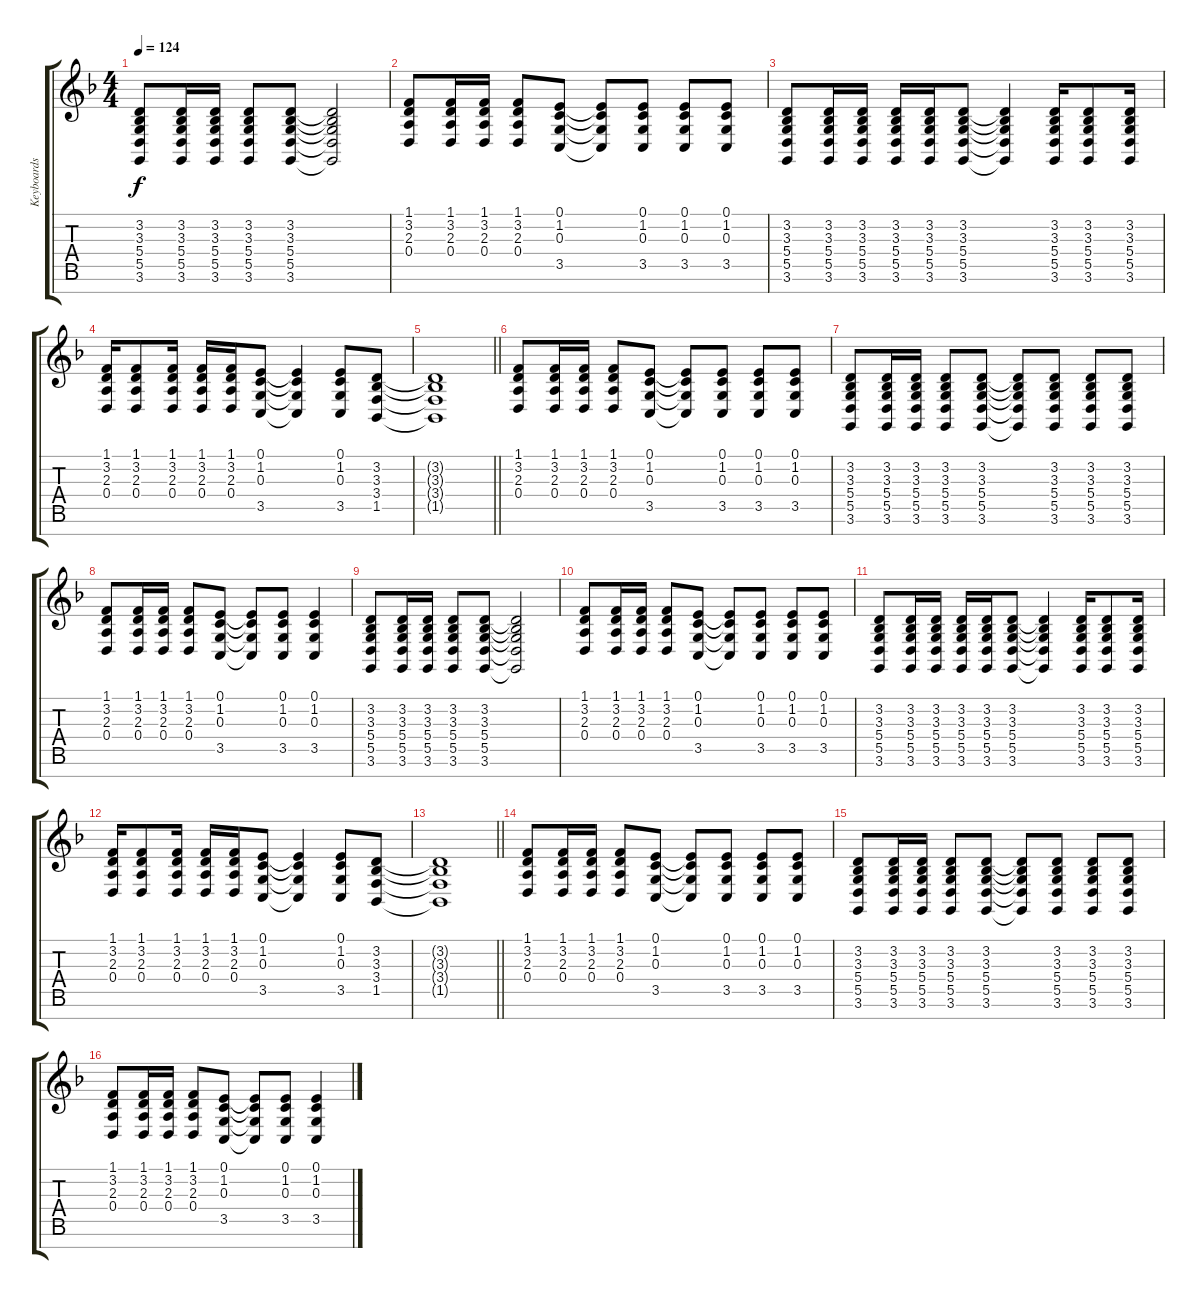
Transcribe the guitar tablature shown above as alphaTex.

\track ("Keyboards" "Keyboards") {instrument pad3polysynth}
\staff {score tabs}
\tuning (E4 B3 G3 D3 A2 E2 B1) {hide}
\ts (4 4)
\tempo 124
\clef g2
\ks f
(3.2 3.3 5.4 5.5 3.6).8{dy f} (3.2 3.3 5.4 5.5 3.6).16 (3.2 3.3 5.4 5.5 3.6).16 (3.2 3.3 5.4 5.5 3.6).8 (3.2 3.3 5.4 5.5 3.6).8 (3.2{t} 3.3{t} 5.4{t} 5.5{t} 3.6{t}).2 |
(1.1 3.2 2.3 0.4).8 (1.1 3.2 2.3 0.4).16 (1.1 3.2 2.3 0.4).16 (1.1 3.2 2.3 0.4).8 (0.1 1.2 0.3 3.5).8 (0.1{t} 1.2{t} 0.3{t} 3.5{t}).8 (0.1 1.2 0.3 3.5).8 (0.1 1.2 0.3 3.5).8 (0.1 1.2 0.3 3.5).8 |
(3.2 3.3 5.4 5.5 3.6).8 (3.2 3.3 5.4 5.5 3.6).16 (3.2 3.3 5.4 5.5 3.6).16 (3.2 3.3 5.4 5.5 3.6).16 (3.2 3.3 5.4 5.5 3.6).16 (3.2 3.3 5.4 5.5 3.6).8 (3.2{t} 3.3{t} 5.4{t} 5.5{t} 3.6{t}).4 (3.2 3.3 5.4 5.5 3.6).16 (3.2 3.3 5.4 5.5 3.6).8 (3.2 3.3 5.4 5.5 3.6).16 |
(1.1 3.2 2.3 0.4).16 (1.1 3.2 2.3 0.4).8 (1.1 3.2 2.3 0.4).16 (1.1 3.2 2.3 0.4).16 (1.1 3.2 2.3 0.4).16 (0.1 1.2 0.3 3.5).8 (0.1{t} 1.2{t} 0.3{t} 3.5{t}).4 (0.1 1.2 0.3 3.5).8 (3.2 3.3 3.4 1.5).8 |
\barLineRight lightlight
(3.2{t} 3.3{t} 3.4{t} 1.5{t}).1 |
(1.1 3.2 2.3 0.4).8 (1.1 3.2 2.3 0.4).16 (1.1 3.2 2.3 0.4).16 (1.1 3.2 2.3 0.4).8 (0.1 1.2 0.3 3.5).8 (0.1{t} 1.2{t} 0.3{t} 3.5{t}).8 (0.1 1.2 0.3 3.5).8 (0.1 1.2 0.3 3.5).8 (0.1 1.2 0.3 3.5).8 |
(3.2 3.3 5.4 5.5 3.6).8 (3.2 3.3 5.4 5.5 3.6).16 (3.2 3.3 5.4 5.5 3.6).16 (3.2 3.3 5.4 5.5 3.6).8 (3.2 3.3 5.4 5.5 3.6).8 (3.2{t} 3.3{t} 5.4{t} 5.5{t} 3.6{t}).8 (3.2 3.3 5.4 5.5 3.6).8 (3.2 3.3 5.4 5.5 3.6).8 (3.2 3.3 5.4 5.5 3.6).8 |
(1.1 3.2 2.3 0.4).8 (1.1 3.2 2.3 0.4).16 (1.1 3.2 2.3 0.4).16 (1.1 3.2 2.3 0.4).8 (0.1 1.2 0.3 3.5).8 (0.1{t} 1.2{t} 0.3{t} 3.5{t}).8 (0.1 1.2 0.3 3.5).8 (0.1 1.2 0.3 3.5).4 |
(3.2 3.3 5.4 5.5 3.6).8 (3.2 3.3 5.4 5.5 3.6).16 (3.2 3.3 5.4 5.5 3.6).16 (3.2 3.3 5.4 5.5 3.6).8 (3.2 3.3 5.4 5.5 3.6).8 (3.2{t} 3.3{t} 5.4{t} 5.5{t} 3.6{t}).2 |
(1.1 3.2 2.3 0.4).8 (1.1 3.2 2.3 0.4).16 (1.1 3.2 2.3 0.4).16 (1.1 3.2 2.3 0.4).8 (0.1 1.2 0.3 3.5).8 (0.1{t} 1.2{t} 0.3{t} 3.5{t}).8 (0.1 1.2 0.3 3.5).8 (0.1 1.2 0.3 3.5).8 (0.1 1.2 0.3 3.5).8 |
(3.2 3.3 5.4 5.5 3.6).8 (3.2 3.3 5.4 5.5 3.6).16 (3.2 3.3 5.4 5.5 3.6).16 (3.2 3.3 5.4 5.5 3.6).16 (3.2 3.3 5.4 5.5 3.6).16 (3.2 3.3 5.4 5.5 3.6).8 (3.2{t} 3.3{t} 5.4{t} 5.5{t} 3.6{t}).4 (3.2 3.3 5.4 5.5 3.6).16 (3.2 3.3 5.4 5.5 3.6).8 (3.2 3.3 5.4 5.5 3.6).16 |
(1.1 3.2 2.3 0.4).16 (1.1 3.2 2.3 0.4).8 (1.1 3.2 2.3 0.4).16 (1.1 3.2 2.3 0.4).16 (1.1 3.2 2.3 0.4).16 (0.1 1.2 0.3 3.5).8 (0.1{t} 1.2{t} 0.3{t} 3.5{t}).4 (0.1 1.2 0.3 3.5).8 (3.2 3.3 3.4 1.5).8 |
\barLineRight lightlight
(3.2{t} 3.3{t} 3.4{t} 1.5{t}).1 |
(1.1 3.2 2.3 0.4).8 (1.1 3.2 2.3 0.4).16 (1.1 3.2 2.3 0.4).16 (1.1 3.2 2.3 0.4).8 (0.1 1.2 0.3 3.5).8 (0.1{t} 1.2{t} 0.3{t} 3.5{t}).8 (0.1 1.2 0.3 3.5).8 (0.1 1.2 0.3 3.5).8 (0.1 1.2 0.3 3.5).8 |
(3.2 3.3 5.4 5.5 3.6).8 (3.2 3.3 5.4 5.5 3.6).16 (3.2 3.3 5.4 5.5 3.6).16 (3.2 3.3 5.4 5.5 3.6).8 (3.2 3.3 5.4 5.5 3.6).8 (3.2{t} 3.3{t} 5.4{t} 5.5{t} 3.6{t}).8 (3.2 3.3 5.4 5.5 3.6).8 (3.2 3.3 5.4 5.5 3.6).8 (3.2 3.3 5.4 5.5 3.6).8 |
(1.1 3.2 2.3 0.4).8 (1.1 3.2 2.3 0.4).16 (1.1 3.2 2.3 0.4).16 (1.1 3.2 2.3 0.4).8 (0.1 1.2 0.3 3.5).8 (0.1{t} 1.2{t} 0.3{t} 3.5{t}).8 (0.1 1.2 0.3 3.5).8 (0.1 1.2 0.3 3.5).4
